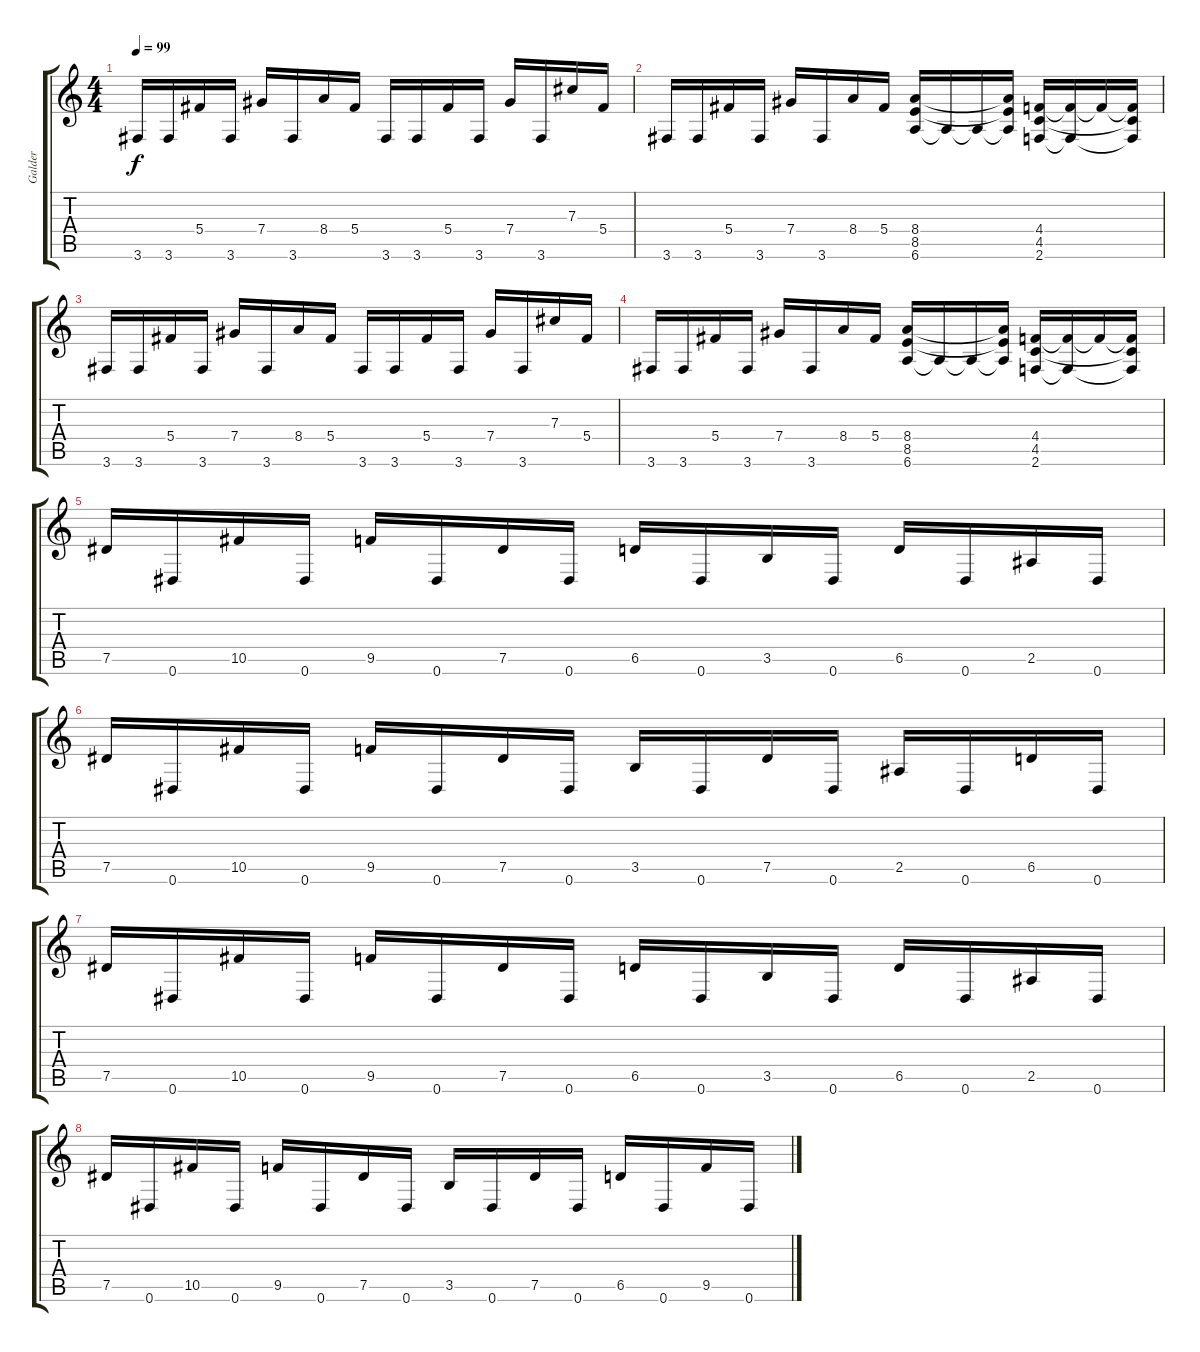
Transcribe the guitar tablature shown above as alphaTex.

\track ("Galder" "Galder") {instrument distortionguitar}
\staff {score tabs}
\tuning (Eb4 Bb3 Gb3 Db3 Ab2 Eb2) {hide}
\ts (4 4)
\tempo 99
\clef g2
\ks c
3.6.16{dy f} 3.6.16 5.4.16 3.6.16 7.4.16 3.6.16 8.4.16 5.4.16 3.6.16 3.6.16 5.4.16 3.6.16 7.4.16 3.6.16 7.3.16 5.4.16 |
3.6.16 3.6.16 5.4.16 3.6.16 7.4.16 3.6.16 8.4.16 5.4.16 (8.4 8.5 6.6).16 6.6{t}.16 6.6{t}.16 (8.4{t} 8.5{t} 6.6{t}).16 (4.4 4.5 2.6).16 (4.4{t} 2.6{t}).16 4.4{t}.16 (4.4{t} 4.5{t} 2.6{t}).16 |
3.6.16 3.6.16 5.4.16 3.6.16 7.4.16 3.6.16 8.4.16 5.4.16 3.6.16 3.6.16 5.4.16 3.6.16 7.4.16 3.6.16 7.3.16 5.4.16 |
3.6.16 3.6.16 5.4.16 3.6.16 7.4.16 3.6.16 8.4.16 5.4.16 (8.4 8.5 6.6).16 6.6{t}.16 6.6{t}.16 (8.4{t} 8.5{t} 6.6{t}).16 (4.4 4.5 2.6).16 (4.4{t} 2.6{t}).16 4.4{t}.16 (4.4{t} 4.5{t} 2.6{t}).16 |
7.5.16 0.6.16 10.5.16 0.6.16 9.5.16 0.6.16 7.5.16 0.6.16 6.5.16 0.6.16 3.5.16 0.6.16 6.5.16 0.6.16 2.5.16 0.6.16 |
7.5.16 0.6.16 10.5.16 0.6.16 9.5.16 0.6.16 7.5.16 0.6.16 3.5.16 0.6.16 7.5.16 0.6.16 2.5.16 0.6.16 6.5.16 0.6.16 |
7.5.16 0.6.16 10.5.16 0.6.16 9.5.16 0.6.16 7.5.16 0.6.16 6.5.16 0.6.16 3.5.16 0.6.16 6.5.16 0.6.16 2.5.16 0.6.16 |
7.5.16 0.6.16 10.5.16 0.6.16 9.5.16 0.6.16 7.5.16 0.6.16 3.5.16 0.6.16 7.5.16 0.6.16 6.5.16 0.6.16 9.5.16 0.6.16
